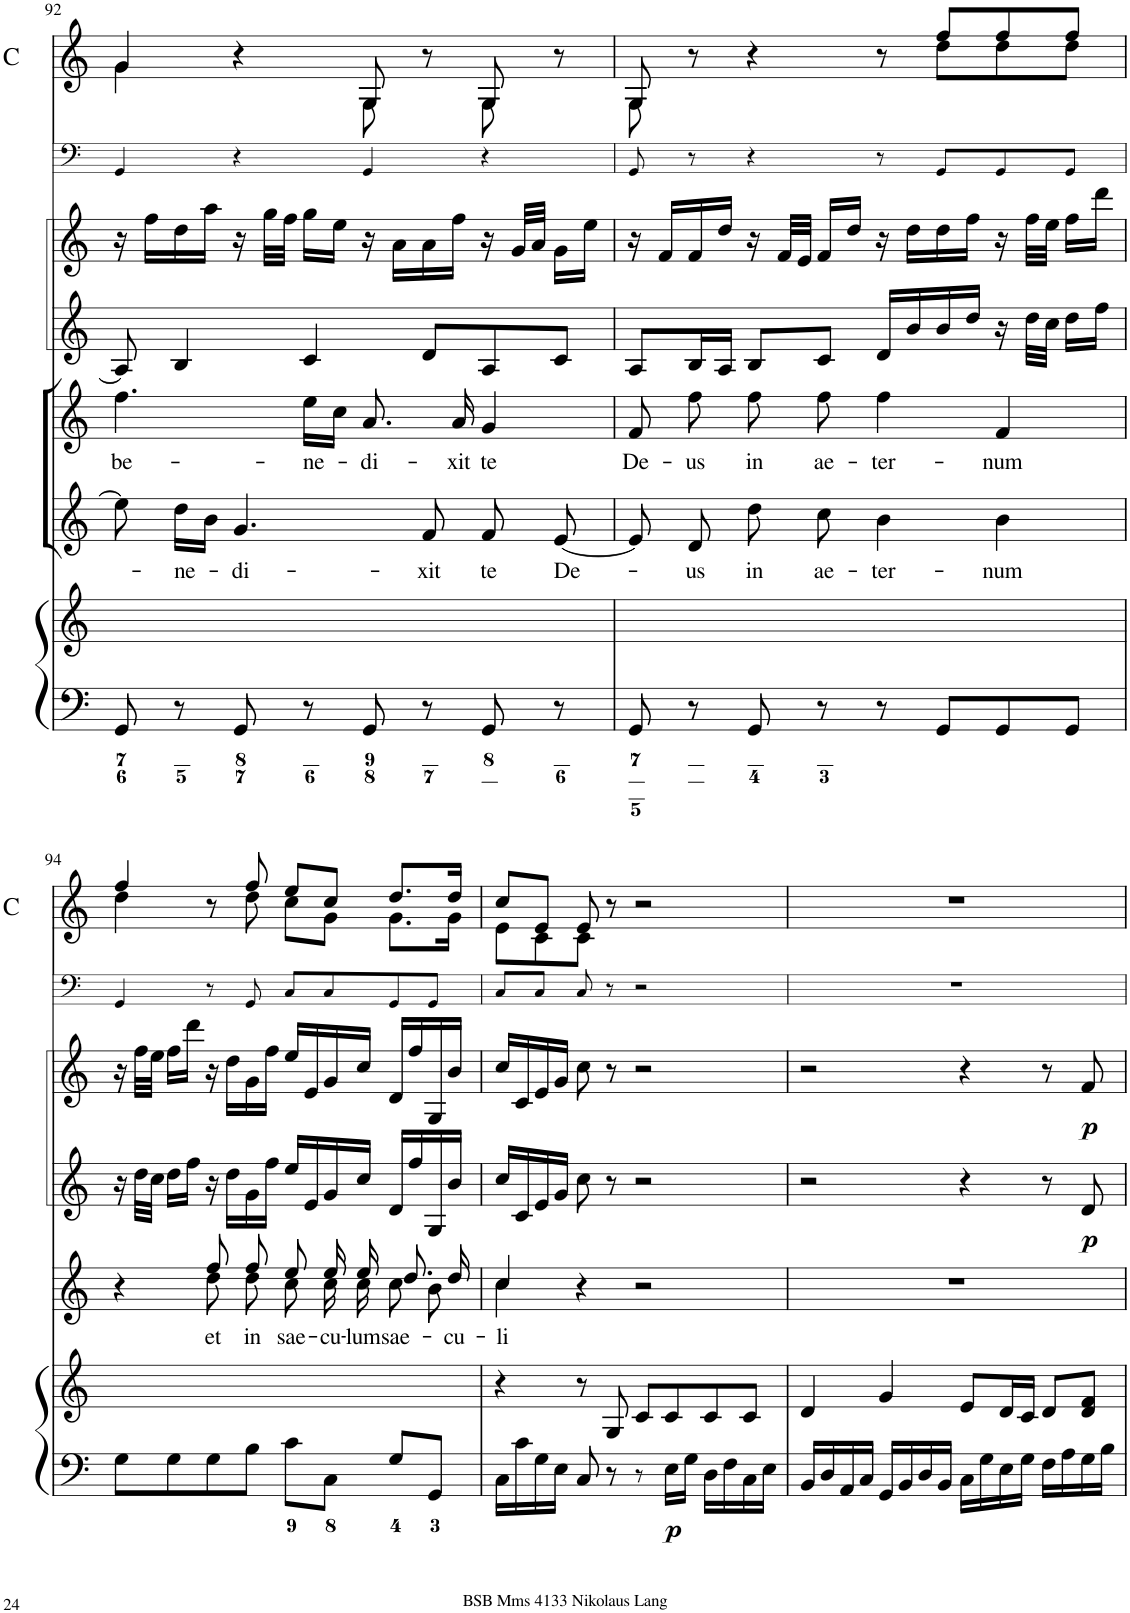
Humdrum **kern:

**kern	**kern	**dynam	**kern	**text	**kern	**text	**kern	**dynam	**kern	**dynam	**kern	**kern
*part7	*part7	*part7	*part6	*part6	*part5	*part5	*part4	*part4	*part3	*part3	*part2	*part1
*staff8	*staff7	*staff7/8	*staff6	*staff6	*staff5	*staff5	*staff4	*staff4	*staff3	*staff3	*staff2	*staff1
*I"Organo	*	*	*I"Soprano 2	*	*I"Soprano 1	*	*I"Violino 2	*	*I"Violino 1	*	*I"Timpani	*I"Clarini
*	*	*	*	*	*	*	*I'Vln	*	*I'Vln	*	*I'Timp	*I'C
!!LO:PB:g=z
*clefF4	*clefG2	*	*clefG2	*	*clefG2	*	*clefG2	*	*clefG2	*	*clefF4	*clefG2
*k[]	*k[]	*	*k[]	*	*k[]	*	*k[]	*	*k[]	*	*k[]	*k[]
*M4/4	*M4/4	*	*M4/4	*	*M4/4	*	*M4/4	*	*M4/4	*	*M4/4	*M4/4
*met(c)	*met(c)	*	*met(c)	*	*met(c)	*	*met(c)	*	*met(c)	*	*met(c)	*met(c)
=92	=92	=92	=92	=92	=92	=92	=92	=92	=92	=92	=92	=92
!	!	!	!	!	!	!LO:LY:b	!	!	!	!	!	!
*	*	*	*	*	*	*	*	*	*	*	*	*^
8GG/	1ryy	.	8ee\]	.	4.ff\	be-	8A/]	.	16r	.	4GG/	4g/	4g\
.	.	.	.	.	.	.	.	.	16ff\LL	.	.	.	.
!	!	!	!	!LO:LY:b	!	!	!	!	!	!	!	!	!
8r	.	.	16dd\LL	-ne-	.	.	4B/	.	16dd\	.	.	.	.
.	.	.	16b\JJ	.	.	.	.	.	16aa\JJ	.	.	.	.
!	!	!	!	!LO:LY:b	!	!	!	!	!	!	!	!	!
8GG/	.	.	4.g/	-di-	.	.	.	.	16r	.	4r	4r	4ryy
.	.	.	.	.	.	.	.	.	32gg\LLL	.	.	.	.
.	.	.	.	.	.	.	.	.	32ff\JJJ	.	.	.	.
!	!	!	!	!	!	!LO:LY:b	!	!	!	!	!	!	!
8r	.	.	.	.	16ee\LL	-ne-	4c/	.	16gg\LL	.	.	.	.
.	.	.	.	.	16cc\JJ	.	.	.	16ee\JJ	.	.	.	.
!	!	!	!	!	!	!LO:LY:b	!	!	!	!	!	!	!
8GG/	.	.	.	.	8.a/	-di-	.	.	16r	.	4GG/	8G/	8G\
.	.	.	.	.	.	.	.	.	16a\LL	.	.	.	.
!	!	!	!	!LO:LY:b	!	!	!	!	!	!	!	!	!
8r	.	.	8f/	-xit	.	.	8d/L	.	16a\	.	.	8r	8ryy
!	!	!	!	!	!	!LO:LY:b	!	!	!	!	!	!	!
.	.	.	.	.	16a/	-xit	.	.	16ff\JJ	.	.	.	.
!	!	!	!	!LO:LY:b	!	!LO:LY:b	!	!	!	!	!	!	!
8GG/	.	.	8f/	te	4g/	te	8A/	.	16r	.	4r	8G/	8G\
.	.	.	.	.	.	.	.	.	32g/LLL	.	.	.	.
.	.	.	.	.	.	.	.	.	32a/JJJ	.	.	.	.
!	!	!	!	!LO:LY:b	!	!	!	!	!	!	!	!	!
8r	.	.	[8e/	De-	.	.	8c/J	.	16g\LL	.	.	8r	8ryy
.	.	.	.	.	.	.	.	.	16ee\JJ	.	.	.	.
=93	=93	=93	=93	=93	=93	=93	=93	=93	=93	=93	=93	=93	=93
!	!	!	!	!	!	!LO:LY:b	!	!	!	!	!	!	!
8GG/	1ryy	.	8e/]	.	8f/	De-	8A/L	.	16r	.	8GG/	8G/	8G\
.	.	.	.	.	.	.	.	.	16f/LL	.	.	.	.
!	!	!	!	!LO:LY:b	!	!LO:LY:b	!	!	!	!	!	!	!
8r	.	.	8d/	-us	8ff\	-us	16B/L	.	16f/	.	8r	8r	2ryy
.	.	.	.	.	.	.	16A/JJ	.	16dd/JJ	.	.	.	.
!	!	!	!	!LO:LY:b	!	!LO:LY:b	!	!	!	!	!	!	!
8GG/	.	.	8dd\	in	8ff\	in	8B/L	.	16r	.	4r	4r	.
.	.	.	.	.	.	.	.	.	32f/LLL	.	.	.	.
.	.	.	.	.	.	.	.	.	32e/JJJ	.	.	.	.
!	!	!	!	!LO:LY:b	!	!LO:LY:b	!	!	!	!	!	!	!
8r	.	.	8cc\	ae-	8ff\	ae-	8c/J	.	16f/LL	.	.	.	.
.	.	.	.	.	.	.	.	.	16dd/JJ	.	.	.	.
!	!	!	!	!LO:LY:b	!	!LO:LY:b	!	!	!	!	!	!	!
8r	.	.	4b\	-ter-	4ff\	-ter-	16d/LL	.	16r	.	8r	8r	.
.	.	.	.	.	.	.	16b/	.	16dd\LL	.	.	.	.
8GG/L	.	.	.	.	.	.	16b/	.	16dd\	.	8GG/L	8ff/L	8dd\L
.	.	.	.	.	.	.	16dd/JJ	.	16ff\JJ	.	.	.	.
!	!	!	!	!LO:LY:b	!	!LO:LY:b	!	!	!	!	!	!	!
8GG/	.	.	4b\	-num	4f/	-num	16r	.	16r	.	8GG/	8ff/	8dd\
.	.	.	.	.	.	.	32dd\LLL	.	32ff\LLL	.	.	.	.
.	.	.	.	.	.	.	32cc\JJJ	.	32ee\JJJ	.	.	.	.
8GG/J	.	.	.	.	.	.	16dd\LL	.	16ff\LL	.	8GG/J	8ff/J	8dd\J
.	.	.	.	.	.	.	16ff\JJ	.	16ddd\JJ	.	.	.	.
!!LO:LB:g=z	!!
=94	=94	=94	=94	=94	=94	=94	=94	=94	=94	=94	=94	=94	=94
*	*	*	*	*	*^	*	*	*	*	*	*	*	*
8G\L	1ryy	.	1r	.	4r	4ryy	.	16r	.	16r	.	4GG/	4ff/	4dd\
.	.	.	.	.	.	.	.	32dd\LLL	.	32ff\LLL	.	.	.	.
.	.	.	.	.	.	.	.	32cc\JJJ	.	32ee\JJJ	.	.	.	.
8G\	.	.	.	.	.	.	.	16dd\LL	.	16ff\LL	.	.	.	.
.	.	.	.	.	.	.	.	16ff\JJ	.	16ddd\JJ	.	.	.	.
!	!	!	!	!	!	!	!LO:LY:b	!	!	!	!	!	!	!
8G\	.	.	.	.	8ff/	8dd\	et	16r	.	16r	.	8r	8r	8ryy
.	.	.	.	.	.	.	.	16dd\LL	.	16dd\LL	.	.	.	.
!	!	!	!	!	!	!	!LO:LY:b	!	!	!	!	!	!	!
8B\J	.	.	.	.	8ff/	8dd\	in	16g\	.	16g\	.	8GG/	8ff/	8dd\
.	.	.	.	.	.	.	.	16ff\JJ	.	16ff\JJ	.	.	.	.
!	!	!	!	!	!	!	!LO:LY:b	!	!	!	!	!	!	!
8c\L	.	.	.	.	8ee/	8cc\	sae-	16ee/LL	.	16ee/LL	.	8C/L	8ee/L	8cc\L
.	.	.	.	.	.	.	.	16e/	.	16e/	.	.	.	.
!	!	!	!	!	!	!	!LO:LY:b	!	!	!	!	!	!	!
8C\J	.	.	.	.	16ee/	16cc\	-cu-	16g/	.	16g/	.	8C/	8cc/J	8g\J
!	!	!	!	!	!	!	!LO:LY:b	!	!	!	!	!	!	!
.	.	.	.	.	16ee/	16cc\	-lum	16cc/JJ	.	16cc/JJ	.	.	.	.
!	!	!	!	!	!	!	!LO:LY:b	!	!	!	!	!	!	!
8G/L	.	.	.	.	8.dd/	8cc\	sae-	16d/LL	.	16d/LL	.	8GG/	8.dd/L	8.g\L
.	.	.	.	.	.	.	.	16ff/	.	16ff/	.	.	.	.
8GG/J	.	.	.	.	.	8b\	.	16G/	.	16G/	.	8GG/J	.	.
!	!	!	!	!	!	!	!LO:LY:b	!	!	!	!	!	!	!
.	.	.	.	.	16dd/	.	-cu-	16b/JJ	.	16b/JJ	.	.	16dd/Jk	16g\Jk
=95	=95	=95	=95	=95	=95	=95	=95	=95	=95	=95	=95	=95	=95	=95
!	!	!	!	!	!	!	!LO:LY:b	!	!	!	!	!	!	!
16C\LL	4r	.	1r	.	4cc/	4cc\	-li	16cc/LL	.	16cc/LL	.	8C/L	8cc/L	8e\L
16c\	.	.	.	.	.	.	.	16c/	.	16c/	.	.	.	.
16G\	.	.	.	.	.	.	.	16e/	.	16e/	.	8C/J	8e/J	8c\
16E\JJ	.	.	.	.	.	.	.	16g/JJ	.	16g/JJ	.	.	.	.
8C/	8r	.	.	.	4r	2.ryy	.	8cc\	.	8cc\	.	8C/	8e/	8c\J
8r	8G/	.	.	.	.	.	.	8r	.	8r	.	8r	8r	2ryy
8r	8c/L	.	.	.	2r	.	.	2r	.	2r	.	2r	2r	.
!	!	!LO:DY:b=2	!	!	!	!	!	!	!	!	!	!	!	!
16E\LL	8c/	p	.	.	.	.	.	.	.	.	.	.	.	.
16G\JJ	.	.	.	.	.	.	.	.	.	.	.	.	.	.
16D\LL	8c/	.	.	.	.	.	.	.	.	.	.	.	.	.
16F\	.	.	.	.	.	.	.	.	.	.	.	.	.	.
16C\	8c/J	.	.	.	.	.	.	.	.	.	.	.	.	8ryy
16E\JJ	.	.	.	.	.	.	.	.	.	.	.	.	.	.
*	*	*	*	*	*v	*v	*	*	*	*	*	*	*v	*v
=96	=96	=96	=96	=96	=96	=96	=96	=96	=96	=96	=96	=96
16BB/LL	4d/	.	1r	.	1r	.	2r	.	2r	.	1r	1r
16D/	.	.	.	.	.	.	.	.	.	.	.	.
16AA/	.	.	.	.	.	.	.	.	.	.	.	.
16C/JJ	.	.	.	.	.	.	.	.	.	.	.	.
16GG/LL	4g/	.	.	.	.	.	.	.	.	.	.	.
16BB/	.	.	.	.	.	.	.	.	.	.	.	.
16D/	.	.	.	.	.	.	.	.	.	.	.	.
16BB/JJ	.	.	.	.	.	.	.	.	.	.	.	.
16C\LL	8e/L	.	.	.	.	.	4r	.	4r	.	.	.
16G\	.	.	.	.	.	.	.	.	.	.	.	.
16E\	16d/L	.	.	.	.	.	.	.	.	.	.	.
16G\JJ	16c/JJ	.	.	.	.	.	.	.	.	.	.	.
16F\LL	8d/L	.	.	.	.	.	8r	.	8r	.	.	.
16A\	.	.	.	.	.	.	.	.	.	.	.	.
!	!	!	!	!	!	!	!	!LO:DY:b	!	!LO:DY:b	!	!
16G\	8d/ 8f/J	.	.	.	.	.	8d/	p	8f/	p	.	.
16B\JJ	.	.	.	.	.	.	.	.	.	.	.	.
=	=	=	=	=	=	=	=	=	=	=	=	=
*-	*-	*-	*-	*-	*-	*-	*-	*-	*-	*-	*-	*-
